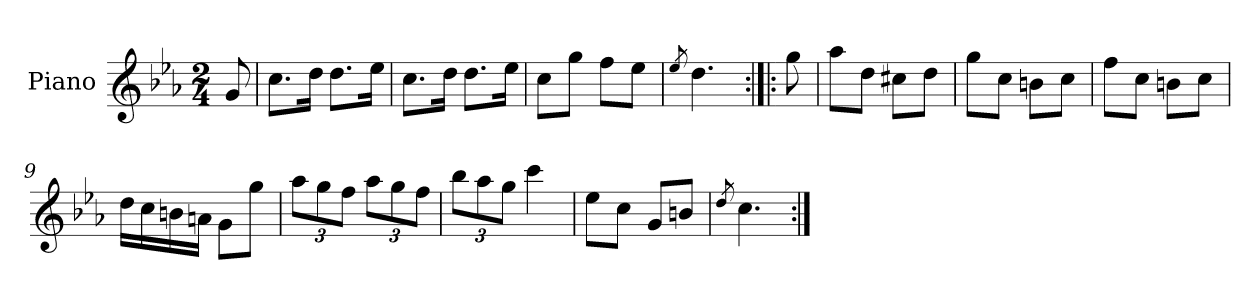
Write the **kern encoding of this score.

**kern
*part1
*staff1
*I"Piano
*I'Pno.
*clefG2
*k[b-e-a-]
*M2/4
=
8g/
=1
8.cc\L
16dd\Jk
8.dd\L
16ee-\Jk
=2
8.cc\L
16dd\Jk
8.dd\L
16ee-\Jk
=3
8cc\L
8gg\J
8ff\L
8ee-\J
=4
8qee-/
4.dd\
=5:|!|:
8gg\
=6
8aa-\L
8dd\J
8cc#X\L
8dd\J
=7
8gg\L
8cc\J
8bn\L
8cc\J
=8
8ff\L
8cc\J
8bn\L
8cc\J
=9
16dd\LL
16cc\
16bn\
16an\JJ
8g\L
8gg\J
=10
*Xbrackettup
12aa-\L
12gg\
12ff\J
12aa-\L
12gg\
12ff\J
=11
12bb-\L
12aa-\
12gg\J
4ccc\
=12
8ee-\L
8cc\J
8g/L
8bn/J
=13
8qdd/
4.cc\
=:|!
*-
